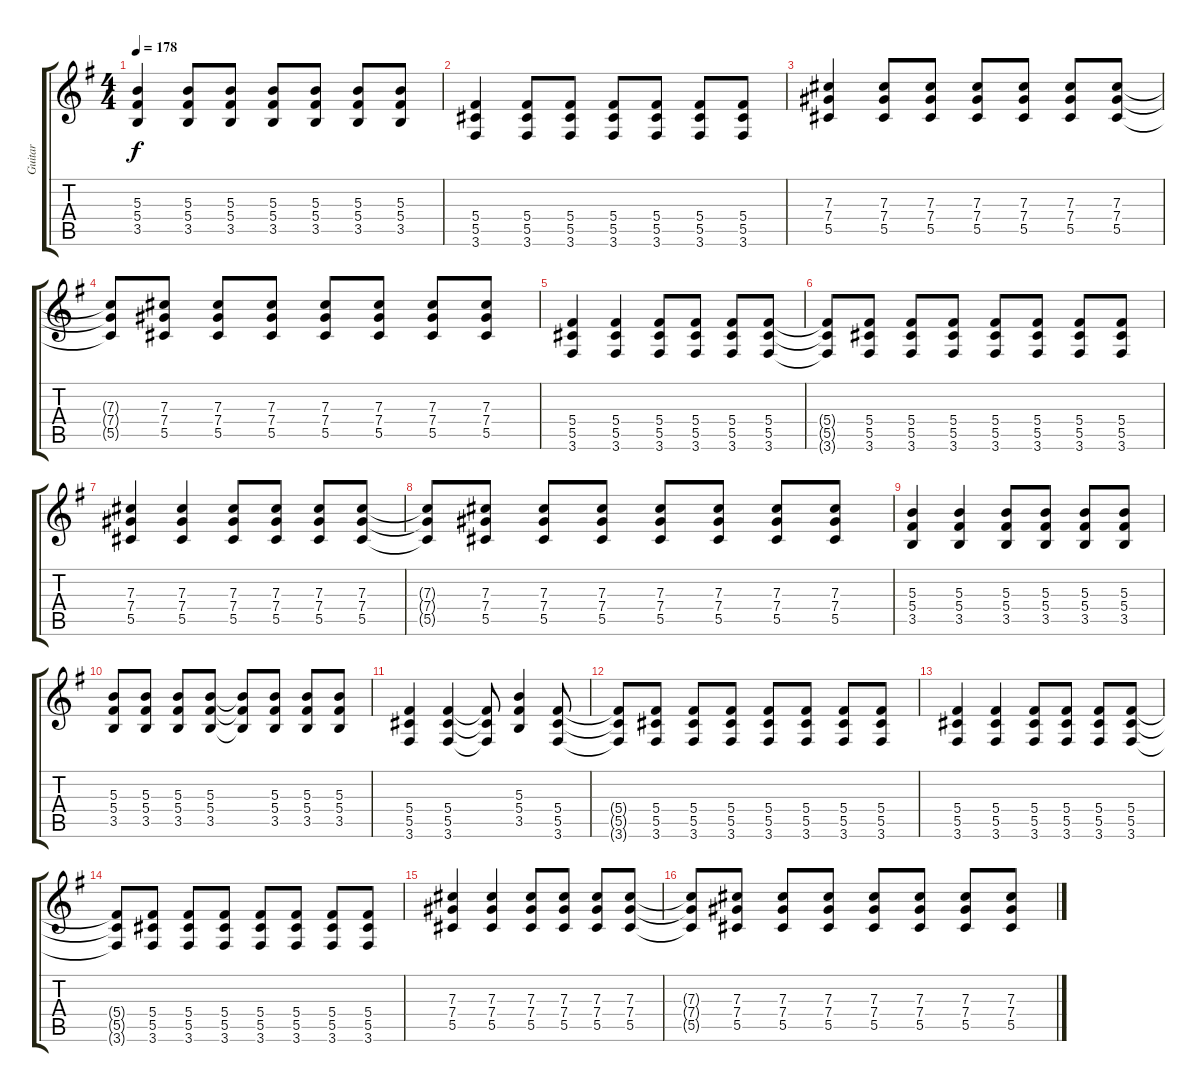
\track ("Guitar" "Guitar") {instrument distortionguitar}
\staff {score tabs}
\tuning (Eb4 Bb3 Gb3 Db3 Ab2 Eb2) {hide}
\ts (4 4)
\tempo 178
\clef g2
\ks g
(5.3 5.4 3.5).4{dy f} (5.3 5.4 3.5).8 (5.3 5.4 3.5).8 (5.3 5.4 3.5).8 (5.3 5.4 3.5).8 (5.3 5.4 3.5).8 (5.3 5.4 3.5).8 |
(5.4 5.5 3.6).4 (5.4 5.5 3.6).8 (5.4 5.5 3.6).8 (5.4 5.5 3.6).8 (5.4 5.5 3.6).8 (5.4 5.5 3.6).8 (5.4 5.5 3.6).8 |
(7.3 7.4 5.5).4 (7.3 7.4 5.5).8 (7.3 7.4 5.5).8 (7.3 7.4 5.5).8 (7.3 7.4 5.5).8 (7.3 7.4 5.5).8 (7.3 7.4 5.5).8 |
(7.3{t} 7.4{t} 5.5{t}).8 (7.3 7.4 5.5).8 (7.3 7.4 5.5).8 (7.3 7.4 5.5).8 (7.3 7.4 5.5).8 (7.3 7.4 5.5).8 (7.3 7.4 5.5).8 (7.3 7.4 5.5).8 |
(5.4 5.5 3.6).4 (5.4 5.5 3.6).4 (5.4 5.5 3.6).8 (5.4 5.5 3.6).8 (5.4 5.5 3.6).8 (5.4 5.5 3.6).8 |
(5.4{t} 5.5{t} 3.6{t}).8 (5.4 5.5 3.6).8 (5.4 5.5 3.6).8 (5.4 5.5 3.6).8 (5.4 5.5 3.6).8 (5.4 5.5 3.6).8 (5.4 5.5 3.6).8 (5.4 5.5 3.6).8 |
(7.3 7.4 5.5).4 (7.3 7.4 5.5).4 (7.3 7.4 5.5).8 (7.3 7.4 5.5).8 (7.3 7.4 5.5).8 (7.3 7.4 5.5).8 |
(7.3{t} 7.4{t} 5.5{t}).8 (7.3 7.4 5.5).8 (7.3 7.4 5.5).8 (7.3 7.4 5.5).8 (7.3 7.4 5.5).8 (7.3 7.4 5.5).8 (7.3 7.4 5.5).8 (7.3 7.4 5.5).8 |
(5.3 5.4 3.5).4 (5.3 5.4 3.5).4 (5.3 5.4 3.5).8 (5.3 5.4 3.5).8 (5.3 5.4 3.5).8 (5.3 5.4 3.5).8 |
(5.3 5.4 3.5).8 (5.3 5.4 3.5).8 (5.3 5.4 3.5).8 (5.3 5.4 3.5).8 (5.3{t} 5.4{t} 3.5{t}).8 (5.3 5.4 3.5).8 (5.3 5.4 3.5).8 (5.3 5.4 3.5).8 |
(5.4 5.5 3.6).4 (5.4 5.5 3.6).4 (5.4{t} 5.5{t} 3.6{t}).8 (5.3 5.4 3.5).4 (5.4 5.5 3.6).8 |
(5.4{t} 5.5{t} 3.6{t}).8 (5.4 5.5 3.6).8 (5.4 5.5 3.6).8 (5.4 5.5 3.6).8 (5.4 5.5 3.6).8 (5.4 5.5 3.6).8 (5.4 5.5 3.6).8 (5.4 5.5 3.6).8 |
(5.4 5.5 3.6).4 (5.4 5.5 3.6).4 (5.4 5.5 3.6).8 (5.4 5.5 3.6).8 (5.4 5.5 3.6).8 (5.4 5.5 3.6).8 |
(5.4{t} 5.5{t} 3.6{t}).8 (5.4 5.5 3.6).8 (5.4 5.5 3.6).8 (5.4 5.5 3.6).8 (5.4 5.5 3.6).8 (5.4 5.5 3.6).8 (5.4 5.5 3.6).8 (5.4 5.5 3.6).8 |
(7.3 7.4 5.5).4 (7.3 7.4 5.5).4 (7.3 7.4 5.5).8 (7.3 7.4 5.5).8 (7.3 7.4 5.5).8 (7.3 7.4 5.5).8 |
(7.3{t} 7.4{t} 5.5{t}).8 (7.3 7.4 5.5).8 (7.3 7.4 5.5).8 (7.3 7.4 5.5).8 (7.3 7.4 5.5).8 (7.3 7.4 5.5).8 (7.3 7.4 5.5).8 (7.3 7.4 5.5).8
